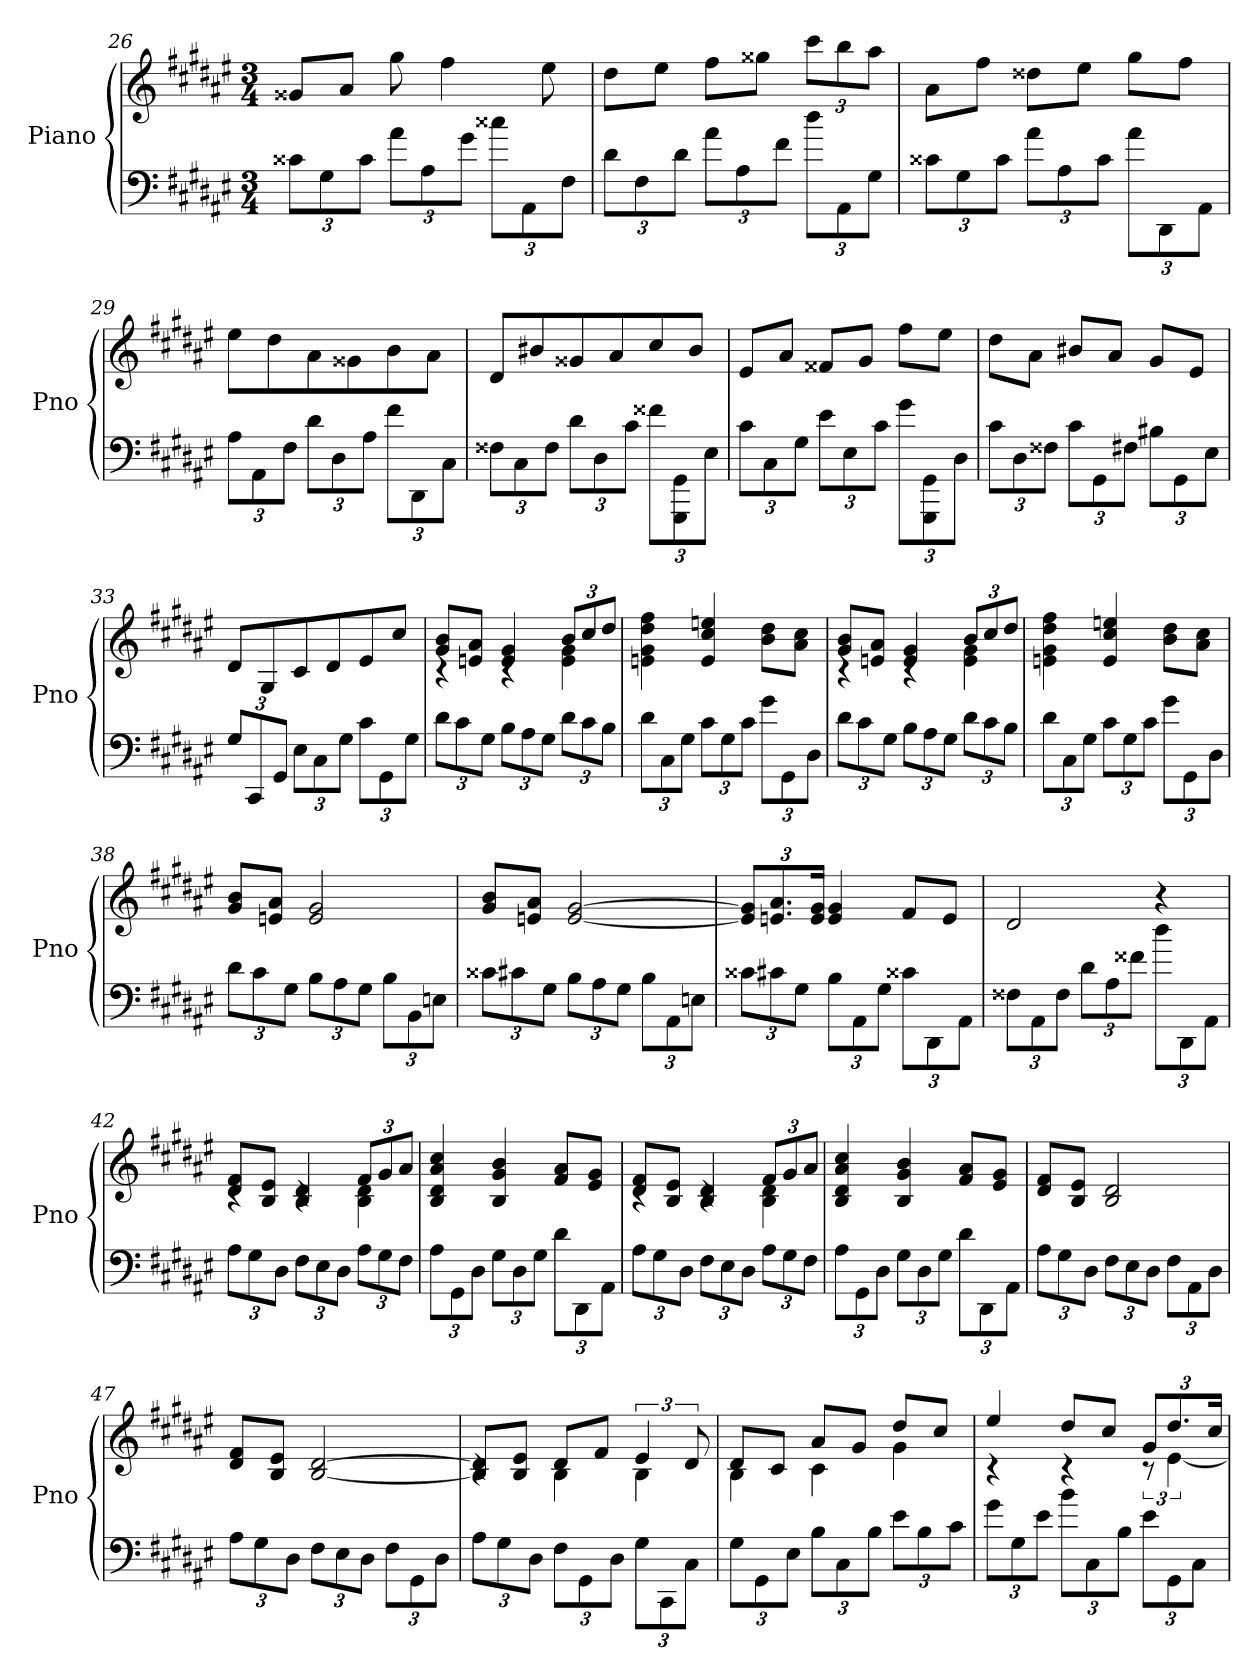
**kern	**kern
*part1	*part1
*staff2	*staff1
*I"Piano	*
*I'Pno	*
*clefF4	*clefG2
*k[f#c#g#d#a#e#]	*k[f#c#g#d#a#e#]
*F#:	*F#:
*M3/4	*M3/4
=26	=26
12c##X\L	8g##XL
12G#\	.
.	8a#J
12c##\J	.
12a#\L	8gg#
12A#\	.
.	4ff#
12g#\J	.
12cc##X\L	.
12AA#\	.
.	8ee#
12F#\J	.
=27	=27
12d#\L	8dd#L
12F#\	.
.	8ee#J
12d#\J	.
12a#\L	8ff#L
12A#\	.
.	8gg##XJ
12f#\J	.
12dd#\L	12ccc#L
12AA#\	12bb
12G#\J	12aa#J
=28	=28
12c##X\L	8a#L
12G#\	.
.	8ff#J
12c##\J	.
12a#\L	8dd##XL
12A#\	.
.	8ee#J
12c##\J	.
12a#\L	8gg#L
12DD#\	.
.	8ff#J
12AA#\J	.
=29	=29
12A#\L	8ee#L
12AA#\	.
.	8dd#
12F#\J	.
12d#\L	8a#
12D#\	.
.	8g##X
12A#\J	.
12f#\L	8b
12DD#\	.
.	8a#J
12C#\J	.
=30	=30
12F##X\L	8d#L
12C#\	.
.	8b#X
12F##\J	.
12d#\L	8g##X
12D#\	.
.	8a#
12c#\J	.
12f##X\L	8cc#
12GGG#\ 12GG#\	.
.	8b#J
12E#\J	.
=31	=31
12c#\L	8e#L
12C#\	.
.	8a#J
12G#\J	.
12e#\L	8f##XL
12E#\	.
.	8g#J
12c#\J	.
12g#\L	8ff#L
12GGG#\ 12GG#\	.
.	8ee#J
12D#\J	.
=32	=32
12c#\L	8dd#L
12D#\	.
.	8a#J
12F##X\J	.
12c#\L	8b#XL
12GG#\	.
.	8a#J
12F#X\J	.
12B#X\L	8g#L
12GG#\	.
.	8e#J
12E#\J	.
=33	=33
12G#/L	8d#L
12CC#/	.
.	8G#
12GG#/J	.
12E#\L	8c#
12C#\	.
.	8d#
12G#\J	.
12c#\L	8e#
12GG#\	.
.	8cc#J
12G#\J	.
=34	=34
*	*^
12d#\L	8g# 8bL	4rc
12c#\	.	.
.	8en 8a#J	.
12G#\J	.	.
12B\L	4e 4g#	4rc
12A#\	.	.
12G#\J	.	.
12d#\L	12bL	4e 4g#
12c#\	12cc#	.
12B\J	12dd#J	.
*	*v	*v
=35	=35
12d#\L	4en 4g# 4dd# 4ff#
12C#\	.
12G#\J	.
12c#\L	4e 4cc# 4een
12G#\	.
12c#\J	.
12g#\L	8b 8dd#L
12GG#\	.
.	8a# 8cc#J
12D#\J	.
=36	=36
*	*^
12d#\L	8g# 8bL	4rc
12c#\	.	.
.	8en 8a#J	.
12G#\J	.	.
12B\L	4e 4g#	4rc
12A#\	.	.
12G#\J	.	.
12d#\L	12bL	4e 4g#
12c#\	12cc#	.
12B\J	12dd#J	.
*	*v	*v
=37	=37
12d#\L	4en 4g# 4dd# 4ff#
12C#\	.
12G#\J	.
12c#\L	4e 4cc# 4een
12G#\	.
12c#\J	.
12g#\L	8b 8dd#L
12GG#\	.
.	8a# 8cc#J
12D#\J	.
=38	=38
12d#\L	8g# 8bL
12c#\	.
.	8en 8a#J
12G#\J	.
12B\L	2e 2g#
12A#\	.
12G#\J	.
12B\L	.
12BB\	.
12En\J	.
=39	=39
12c##X\L	8g# 8bL
12c#X\	.
.	8en 8a#J
12G#\J	.
12B\L	[2e [2g#
12A#\	.
12G#\J	.
12B\L	.
12AA#\	.
12En\J	.
=40	=40
12c##X\L	12e] 12g#]L
12c#X\	12.en 12.a#
12G#\J	.
.	24e 24g#Jk
12B\L	4e 4g#
12AA#\	.
12G#\J	.
12c##X\L	8f#L
12DD#\	.
.	8eJ
12AA#\J	.
=41	=41
12F##X\L	2d#
12AA#\	.
12F##\J	.
12d#\L	.
12A#\	.
12f##X\J	.
12dd#\L	4r
12DD#\	.
12AA#\J	.
=42	=42
*	*^
12A#\L	8d# 8f#L	4rc
12G#\	.	.
.	8B 8e#J	.
12D#\J	.	.
12F#\L	4B 4d#	4rc
12E#\	.	.
12D#\J	.	.
12A#\L	12f#L	4B 4d#
12G#\	12g#	.
12F#\J	12a#J	.
*	*v	*v
=43	=43
12A#\L	4B 4d# 4a# 4cc#
12GG#\	.
12D#\J	.
12G#\L	4B 4g# 4b
12D#\	.
12G#\J	.
12d#\L	8f# 8a#L
12DD#\	.
.	8e# 8g#J
12AA#\J	.
=44	=44
*	*^
12A#\L	8d# 8f#L	4rc
12G#\	.	.
.	8B 8e#J	.
12D#\J	.	.
12F#\L	4B 4d#	4rc
12E#\	.	.
12D#\J	.	.
12A#\L	12f#L	4B 4d#
12G#\	12g#	.
12F#\J	12a#J	.
*	*v	*v
=45	=45
12A#\L	4B 4d# 4a# 4cc#
12GG#\	.
12D#\J	.
12G#\L	4B 4g# 4b
12D#\	.
12G#\J	.
12d#\L	8f# 8a#L
12DD#\	.
.	8e# 8g#J
12AA#\J	.
=46	=46
12A#\L	8d# 8f#L
12G#\	.
.	8B 8e#J
12D#\J	.
12F#\L	2B 2d#
12E#\	.
12D#\J	.
12F#\L	.
12AA#\	.
12D#\J	.
=47	=47
12A#\L	8d# 8f#L
12G#\	.
.	8B 8e#J
12D#\J	.
12F#\L	[2B [2d#
12E#\	.
12D#\J	.
12F#\L	.
12GG#\	.
12D#\J	.
=48	=48
*	*^
12A#\L	8B] 8d#]L	4rc
12G#\	.	.
.	8B 8e#J	.
12D#\J	.	.
12F#\L	8d#L	4B
12GG#\	.	.
.	8f#J	.
12D#\J	.	.
12G#\L	6e#	4B
12CC#\	.	.
12C#\J	12d#	.
=49	=49	=49
12G#\L	8d#L	4B
12GG#\	.	.
.	8c#J	.
12E#\J	.	.
12B\L	8a#L	4c#
12C#\	.	.
.	8g#J	.
12B\J	.	.
12e#\L	8dd#L	4g#
12B\	.	.
.	8cc#J	.
12c#\J	.	.
=50	=50	=50
12g#\L	4ee#	4rc
12G#\	.	.
12e#\J	.	.
12b\L	8dd#L	4rc
12C#\	.	.
.	8cc#J	.
12B\J	.	.
12e#\L	12g#L	12rc
12GG#\	12.dd#	[6e#
12C#\J	.	.
.	24cc#Jk	.
*	*v	*v
=	=
*-	*-
